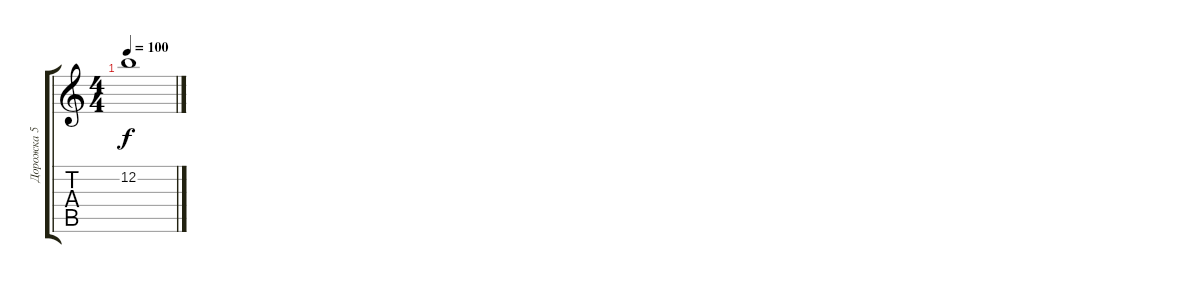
\track ("Дорожка 5" "Дорожка 5") {instrument overdrivenguitar}
\staff {score tabs}
\tuning (E4 B3 G3 D3 A2 E2) {hide}
\ts (4 4)
\tempo 100
\clef g2
\ks c
12.2{t}.1{dy f}
